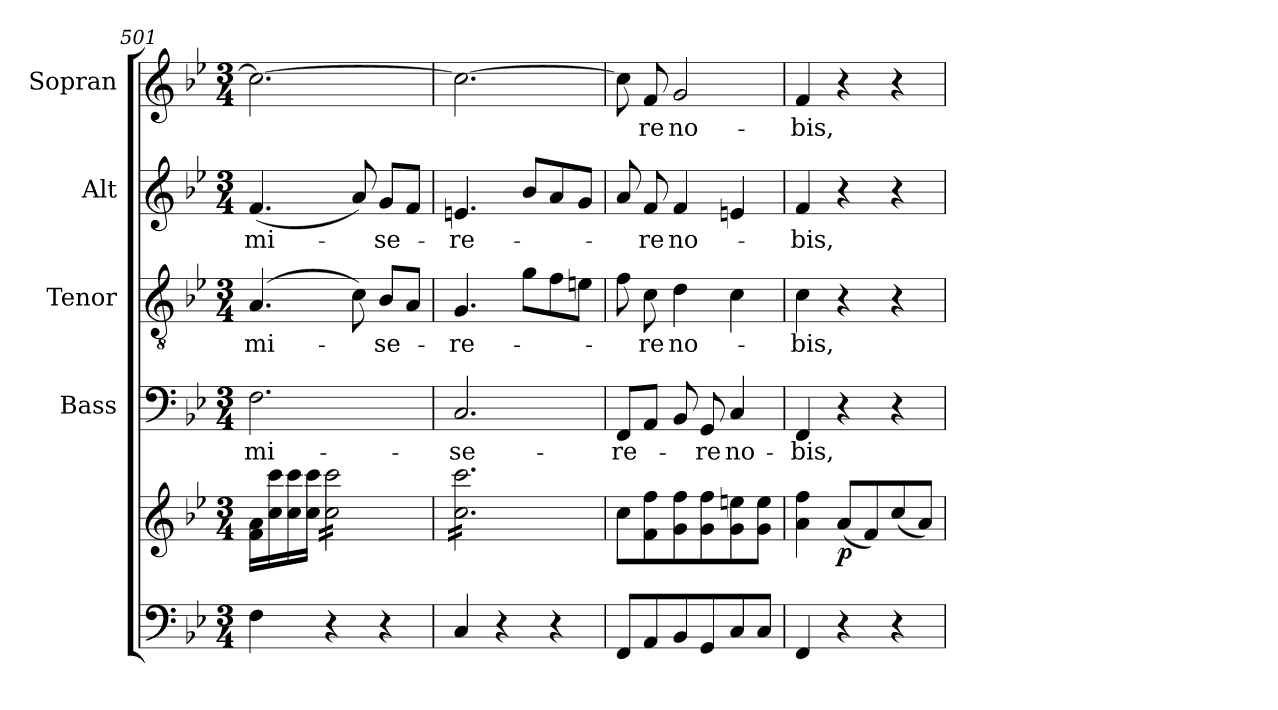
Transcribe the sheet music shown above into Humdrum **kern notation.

**kern	**kern	**dynam	**kern	**text	**kern	**text	**kern	**text	**kern	**text
*part5	*part5	*part5	*part4	*part4	*part3	*part3	*part2	*part2	*part1	*part1
*staff6	*staff5	*staff5/6	*staff4	*staff4	*staff3	*staff3	*staff2	*staff2	*staff1	*staff1
*	*	*	*I"Bass	*	*I"Tenor	*	*I"Alt	*	*I"Sopran	*
*	*	*	*I'B.	*	*I'T.	*	*I'A.	*	*I'S.	*
*clefF4	*clefG2	*	*clefF4	*	*clefGv2	*	*clefG2	*	*clefG2	*
*k[b-e-]	*k[b-e-]	*	*k[b-e-]	*	*k[b-e-]	*	*k[b-e-]	*	*k[b-e-]	*
*B-:	*B-:	*	*B-:	*	*B-:	*	*B-:	*	*B-:	*
*M3/4	*M3/4	*	*M3/4	*	*M3/4	*	*M3/4	*	*M3/4	*
=501	=501	=501	=501	=501	=501	=501	=501	=501	=501	=501
!	!	!	!	!LO:LY:b	!	!LO:LY:b	!	!LO:LY:b	!	!
4F\	16f\ 16a\LL	.	2.F\	mi-	(4.A/	mi-	(<4.f/	mi-	2.cc\_	.
.	16cc\ 16ccc\	.	.	.	.	.	.	.	.	.
.	16cc\ 16ccc\	.	.	.	.	.	.	.	.	.
.	16cc\ 16ccc\JJ	.	.	.	.	.	.	.	.	.
*	*tremolo	*	*	*	*	*	*	*	*	*
4r	16cc\ 16ccc\LL	.	.	.	.	.	.	.	.	.
.	16cc\ 16ccc\	.	.	.	.	.	.	.	.	.
.	16cc\ 16ccc\	.	.	.	8c\)	.	8a/)	.	.	.
.	16cc\ 16ccc\	.	.	.	.	.	.	.	.	.
!	!	!	!	!	!	!LO:LY:b	!	!LO:LY:b	!	!
4r	16cc\ 16ccc\	.	.	.	8B-/L	-se-	8g/L	-se-	.	.
.	16cc\ 16ccc\	.	.	.	.	.	.	.	.	.
.	16cc\ 16ccc\	.	.	.	8A/J	.	8f/J	.	.	.
.	16cc\ 16ccc\JJ	.	.	.	.	.	.	.	.	.
!!LO:PB:g=z
=502	=502	=502	=502	=502	=502	=502	=502	=502	=502	=502
!	!	!	!	!LO:LY:b	!	!LO:LY:b	!	!LO:LY:b	!	!
4C/	16cc\ 16ccc\LL	.	2.C/	-se-	4.G/	-re-	4.en/	-re-	2.cc\_	.
.	16cc\ 16ccc\	.	.	.	.	.	.	.	.	.
.	16cc\ 16ccc\	.	.	.	.	.	.	.	.	.
.	16cc\ 16ccc\	.	.	.	.	.	.	.	.	.
4r	16cc\ 16ccc\	.	.	.	.	.	.	.	.	.
.	16cc\ 16ccc\	.	.	.	.	.	.	.	.	.
.	16cc\ 16ccc\	.	.	.	8g\L	.	8b-/L	.	.	.
.	16cc\ 16ccc\	.	.	.	.	.	.	.	.	.
4r	16cc\ 16ccc\	.	.	.	8f\	.	8a/	.	.	.
.	16cc\ 16ccc\	.	.	.	.	.	.	.	.	.
.	16cc\ 16ccc\	.	.	.	8en\J	.	8g/J	.	.	.
.	16cc\ 16ccc\JJ	.	.	.	.	.	.	.	.	.
*	*Xtremolo	*	*	*	*	*	*	*	*	*
=503	=503	=503	=503	=503	=503	=503	=503	=503	=503	=503
!	!	!	!	!LO:LY:b	!	!	!	!	!	!
8FF/L	8cc\L	.	8FF/L	-re-	8f\	.	8a/	.	8cc\]	.
!	!	!	!	!	!	!LO:LY:b	!	!LO:LY:b	!	!LO:LY:b
8AA/	8f\ 8ff\	.	8AA/J	.	8c\	-re	8f/	-re	8f/	-re
!	!	!	!	!	!	!LO:LY:b	!	!LO:LY:b	!	!LO:LY:b
8BB-/	8g\ 8ff\	.	8BB-/	.	4d\	no-	4f/	no-	2g/	no-
!	!	!	!	!LO:LY:b	!	!	!	!	!	!
8GG/	8g\ 8ff\	.	8GG/	-re	.	.	.	.	.	.
!	!	!	!	!LO:LY:b	!	!	!	!	!	!
8C/	8g\ 8een\	.	4C/	no-	4c\	.	4en/	.	.	.
8C/J	8g\ 8ee\J	.	.	.	.	.	.	.	.	.
=504	=504	=504	=504	=504	=504	=504	=504	=504	=504	=504
!	!	!	!	!LO:LY:b	!	!LO:LY:b	!	!LO:LY:b	!	!LO:LY:b
4FF/	4a\ 4ff\	.	4FF/	-bis,	4c\	-bis,	4f/	-bis,	4f/	-bis,
!	!	!LO:DY:b	!	!	!	!	!	!	!	!
4r	(<8a/L	p	4r	.	4r	.	4r	.	4r	.
.	8f/)	.	.	.	.	.	.	.	.	.
4r	(<8cc/	.	4r	.	4r	.	4r	.	4r	.
.	8a/J)	.	.	.	.	.	.	.	.	.
=	=	=	=	=	=	=	=	=	=	=
*-	*-	*-	*-	*-	*-	*-	*-	*-	*-	*-
